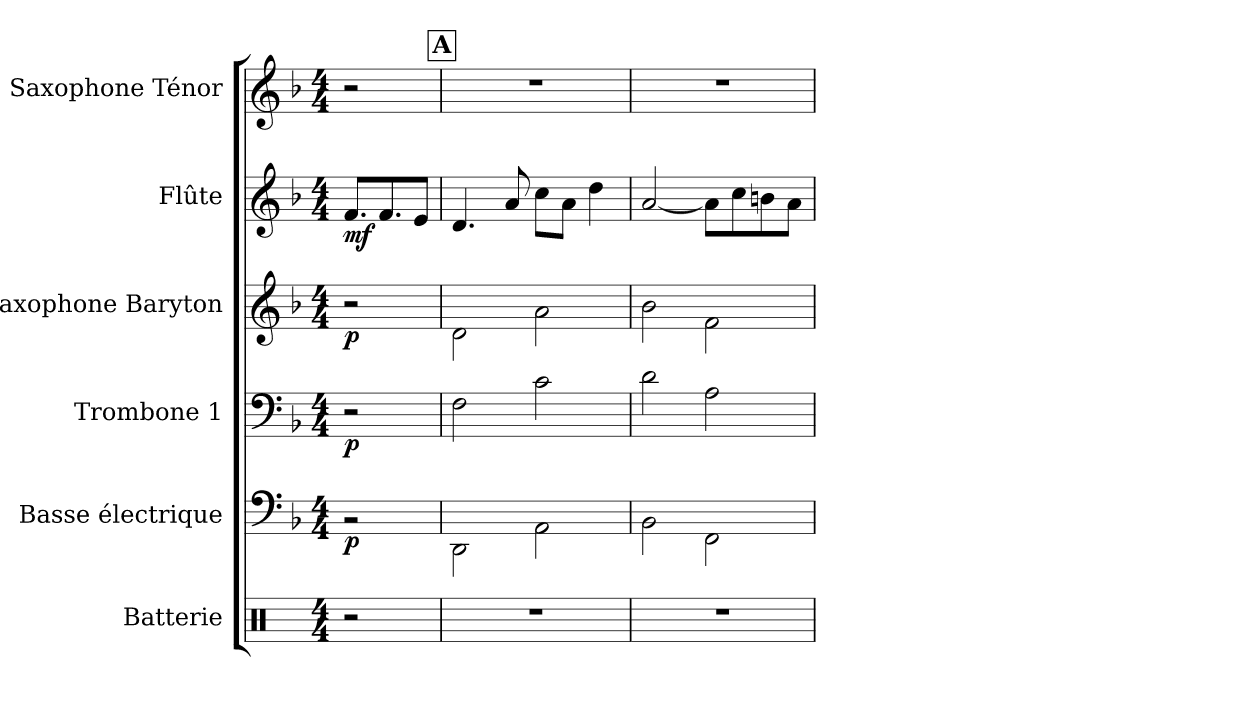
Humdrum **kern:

**kern	**kern	**dynam	**kern	**dynam	**kern	**dynam	**kern	**dynam	**kern
*part6	*part5	*part5	*part4	*part4	*part3	*part3	*part2	*part2	*part1
*staff6	*staff5	*staff5	*staff4	*staff4	*staff3	*staff3	*staff2	*staff2	*staff1
*I"Batterie	*I"Basse électrique	*	*I"Trombone 1	*	*I"Saxophone Baryton	*	*I"Flûte	*	*I"Saxophone Ténor
*I'Bat.	*I'B. él.	*	*I'Tbn. 1	*	*I'Sax. Bar.	*	*I'Fl.	*	*I'Sax. T.
*	*stria4	*	*	*	*	*	*	*	*
*clefX	*	*	*clefF4	*	*clefG2	*	*clefG2	*	*clefG2
*	*ITrd7c12	*	*	*	*ITrd12c21	*	*	*	*ITrd8c14
*k[]	*k[b-]	*	*k[b-]	*	*k[b-]	*	*k[b-]	*	*k[b-]
*M4/4	*M4/4	*	*M4/4	*	*M4/4	*	*M4/4	*	*M4/4
*MM100	*MM100	*	*MM100	*	*MM100	*	*MM100	*	*MM100
=	=	=	=	=	=	=	=	=	=
!	!	!LO:DY:b	!	!LO:DY:b	!	!LO:DY:b	!	!LO:DY:b	!
2r	2r	p	2r	p	2r	p	8.f/L	mf	2r
.	.	.	.	.	.	.	8.f/	.	.
.	.	.	.	.	.	.	8e/J	.	.
!!LO:REH:place=s1:a:B:fs=14:t=A
=1	=1	=1	=1	=1	=1	=1	=1	=1	=1
1r	2DDD\	.	2F\	.	2D\	.	4.d/	.	1r
.	.	.	.	.	.	.	8a/	.	.
.	2AAA\	.	2c\	.	2A\	.	8cc\L	.	.
.	.	.	.	.	.	.	8a\J	.	.
.	.	.	.	.	.	.	4dd\	.	.
=2	=2	=2	=2	=2	=2	=2	=2	=2	=2
1r	2BBB-\	.	2d\	.	2B-\	.	[2a/	.	1r
.	2FFF\	.	2A\	.	2F\	.	8a\L]	.	.
.	.	.	.	.	.	.	8cc\	.	.
.	.	.	.	.	.	.	8bn\	.	.
.	.	.	.	.	.	.	8a\J	.	.
=	=	=	=	=	=	=	=	=	=
*-	*-	*-	*-	*-	*-	*-	*-	*-	*-
